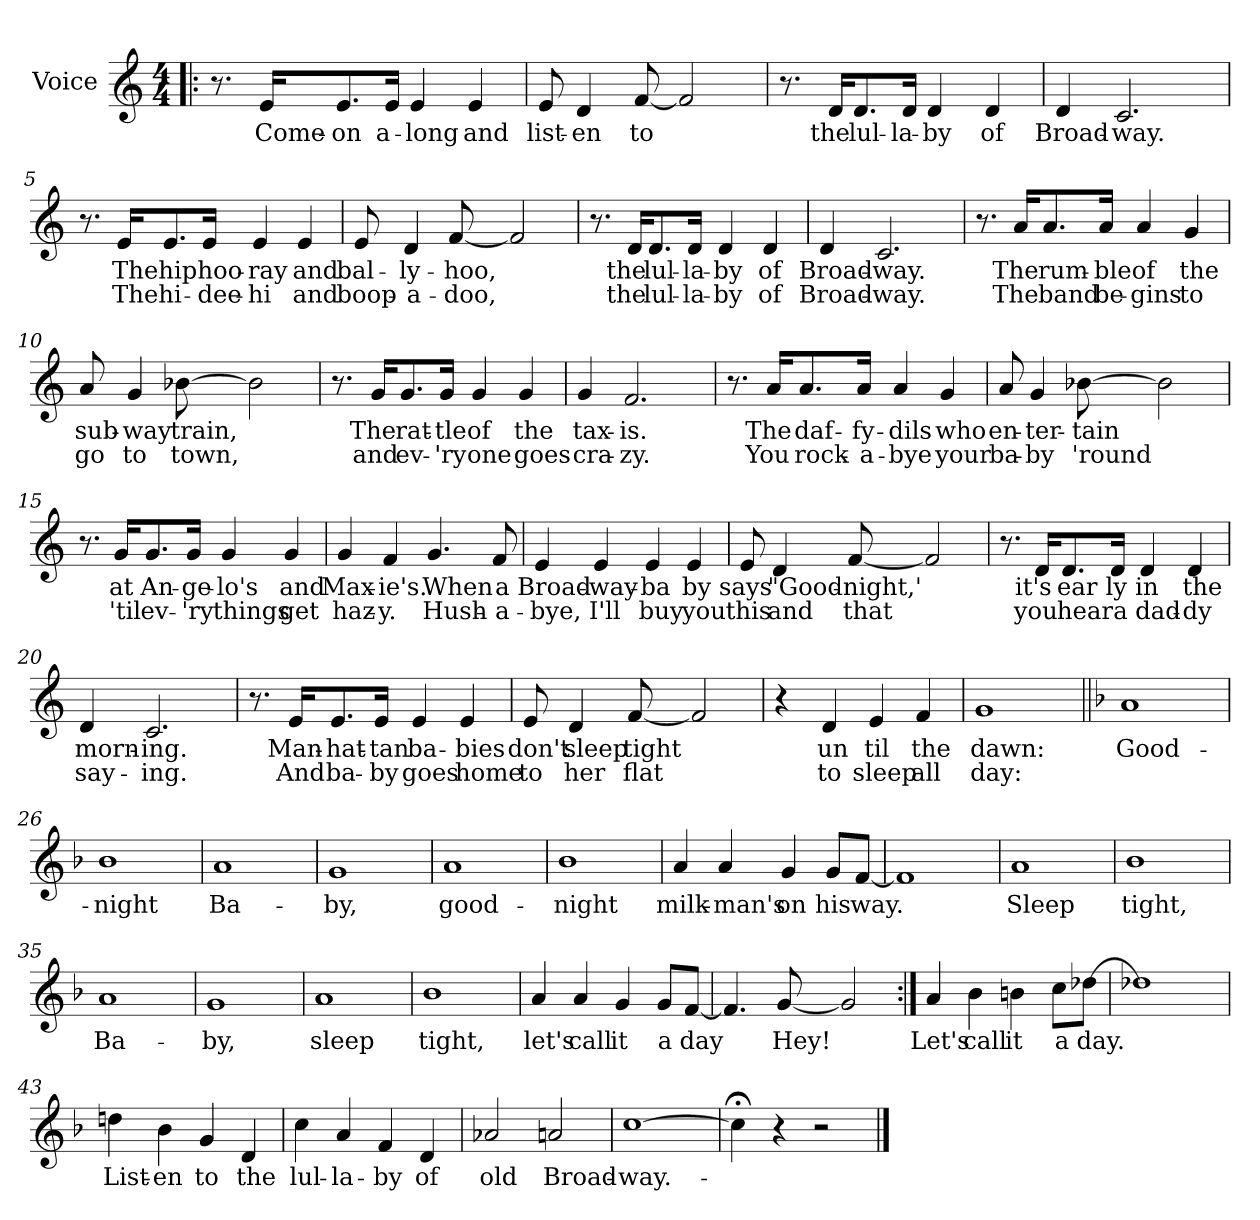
**kern	**text	**text
*part1	*part1	*part1
*staff1	*staff1	*staff1
*I"Voice	*	*
*clefG2	*	*
*k[]	*	*
*C:	*	*
*M4/4	*	*
=1!|:	=1!|:	=1!|:
8.r	.	.
16e/L	Come-	.
8.e/	-on	.
16e/J	a-	.
4e/	-long	.
4e/	and	.
=2	=2	=2
8e/	list-	.
4d/	-en	.
[8f/	to	.
2f/]	.	.
=3	=3	=3
8.r	.	.
16d/L	the	.
8.d/	lul-	.
16d/J	-la-	.
4d/	-by	.
4d/	of	.
=4	=4	=4
4d/	Broad-	.
2.c/	-way.	.
!!LO:LB:g=z
=5	=5	=5
8.r	.	.
16e/L	The	The
8.e/	hip	hi-
16e/J	hoo-	-dee-
4e/	-ray	-hi
4e/	and	and
=6	=6	=6
8e/	bal-	boop-
4d/	-ly-	-a-
[8f/	hoo,	-doo,
2f/]	.	.
=7	=7	=7
8.r	.	.
16d/L	the	the
8.d/	lul-	lul-
16d/J	la-	-la-
4d/	-by	-by
4d/	of	of
=8	=8	=8
4d/	Broad-	Broad-
2.c/	-way.	-way.
!!LO:LB:g=z
=9	=9	=9
8.r	.	.
16a/L	The	The
8.a/	rum-	band
16a/J	-ble	be-
4a/	of	-gins
4g/	the	to
=10	=10	=10
8a/	sub-	go
4g/	-way	to
[8b-X\	train,	town,
2b-\]	.	.
=11	=11	=11
8.r	.	.
16g/L	The	and
8.g/	rat-	ev-
16g/J	-tle	-'ry
4g/	of	one
4g/	the	goes
=12	=12	=12
4g/	tax-	cra-
2.f/	-is.	-zy.
!!LO:LB:g=z
=13	=13	=13
8.r	.	.
16a/L	The	You
8.a/	daf-	rock-
16a/J	-fy-	-a-
4a/	-dils	-bye
4g/	who	your
=14	=14	=14
8a/	en-	ba-
4g/	-ter-	-by
[8b-X\	-tain	'round
2b-\]	.	.
=15	=15	=15
8.r	.	.
16g/L	at	'til
8.g/	An-	ev-
16g/J	-ge-	-'ry
4g/	-lo's	things
4g/	and	get
!!LO:LB:g=z
=16	=16	=16
4g/	Max-	haz-
4f/	-ie's.	-y.
4.g/	When	Hush-
8f/	a	-a-
=17	=17	=17
4e/	Broad-	bye,
4e/	-way-	I'll
4e/	ba	buy
4e/	-by	you
=18	=18	=18
8e/	says	this
4d/	"Good-	and
[8f/	-night,'	that
2f/]	.	.
!!LO:LB:g=z
=19	=19	=19
8.r	.	.
16d/L	it's	you
8.d/	ear	hear
16d/J	-ly	a
4d/	in	dad-
4d/	the	-dy
=20	=20	=20
4d/	morn-	say-
2.c/	-ing.	ing.
=21	=21	=21
8.r	.	.
16e/L	-Man-	And
8.e/	-hat-	ba-
16e/J	-tan	-by
4e/	ba-	goes
4e/	-bies	home
=22	=22	=22
8e/	don't	to
4d/	sleep	her
[8f/	tight	flat
2f/]	.	.
!!LO:LB:g=z
=23	=23	=23
4r	.	.
4d/	un	to
4e/	til	sleep
4f/	the	all
=24	=24	=24
1g	dawn:	day:
=25||	=25||	=25||
*k[b-]	*	*
*F:	*	*
1a	Good-	.
=26	=26	=26
1b-	-night	.
=27	=27	=27
1a	Ba-	.
=28	=28	=28
1g	-by,	.
=29	=29	=29
1a	good-	.
=30	=30	=30
1b-	-night	.
!!LO:PB:g=z
=31	=31	=31
4a/	milk-	.
4a/	-man's	.
4g/	on	.
8g/L	his	.
[8f/J	way.	.
=32	=32	=32
1f]	.	.
=33	=33	=33
1a	Sleep	.
=34	=34	=34
1b-	tight,	.
=35	=35	=35
1a	Ba-	.
=36	=36	=36
1g	-by,	.
=37	=37	=37
1a	sleep	.
=38	=38	=38
1b-	tight,	.
!!LO:LB:g=z
=39	=39	=39
4a/	let's	.
4a/	call	.
4g/	it	.
8g/L	a	.
[8f/J	day	.
=40	=40	=40
4.f/]	.	.
[8g/	Hey!	.
2g/]	.	.
=41:|!	=41:|!	=41:|!
4a/	Let's	.
4b-\	call	.
4bn\	it	.
8cc\L	a	.
[8dd-X\J	day.	.
=42	=42	=42
1dd-X]	.	.
=43	=43	=43
4ddn\	List-	.
4b-\	-en	.
4g/	to	.
4d/	the	.
!!LO:LB:g=z
=44	=44	=44
4cc\	lul-	.
4a/	la-	.
4f/	-by	.
4d/	of	.
=45	=45	=45
2a-X/	old	.
2an/	Broad-	.
=46	=46	=46
[1cc	-way.-	.
=47	=47	=47
4cc;<\]	.	.
4r	.	.
2r	.	.
==	==	==
*-	*-	*-
